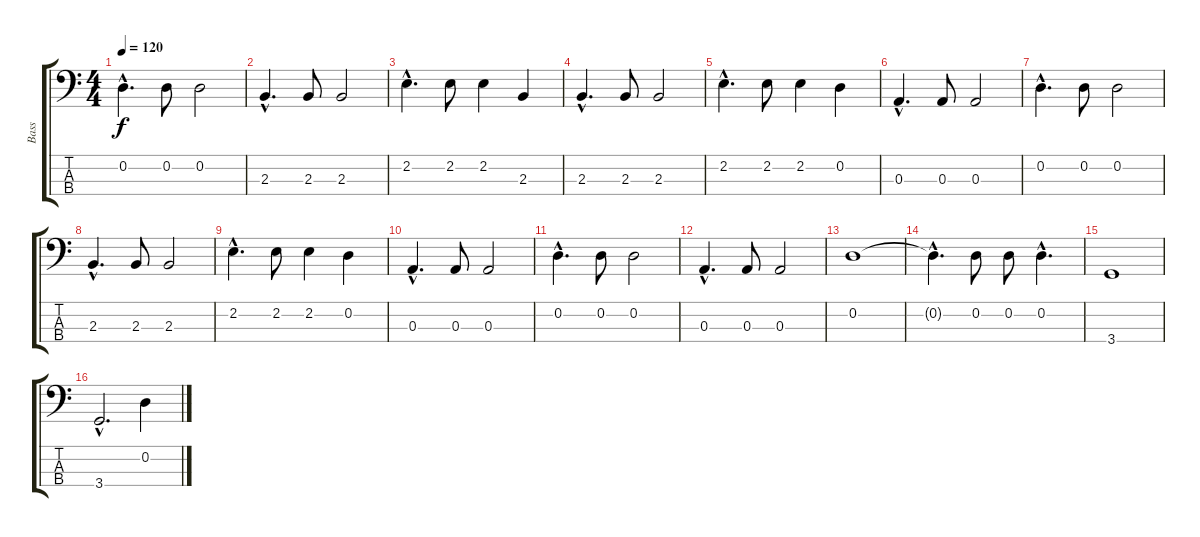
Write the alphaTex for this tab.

\track ("Bass" "Bass") {instrument electricbassfinger}
\staff {score tabs}
\tuning (G2 D2 A1 E1) {hide}
\ts (4 4)
\tempo 120
\clef f4
\ks c
0.2{hac}.4{d dy f} 0.2.8 0.2.2 |
2.3{hac}.4{d} 2.3.8 2.3.2 |
2.2{hac}.4{d} 2.2.8 2.2.4 2.3.4 |
2.3{hac}.4{d} 2.3.8 2.3.2 |
2.2{hac}.4{d} 2.2.8 2.2.4 0.2.4 |
0.3{hac}.4{d} 0.3.8 0.3.2 |
0.2{hac}.4{d} 0.2.8 0.2.2 |
2.3{hac}.4{d} 2.3.8 2.3.2 |
2.2{hac}.4{d} 2.2.8 2.2.4 0.2.4 |
0.3{hac}.4{d} 0.3.8 0.3.2 |
0.2{hac}.4{d} 0.2.8 0.2.2 |
0.3{hac}.4{d} 0.3.8 0.3.2 |
0.2.1 |
0.2{hac t}.4{d} 0.2.8 0.2.8 0.2{hac}.4{d} |
3.4.1 |
3.4{hac}.2{d} 0.2.4
